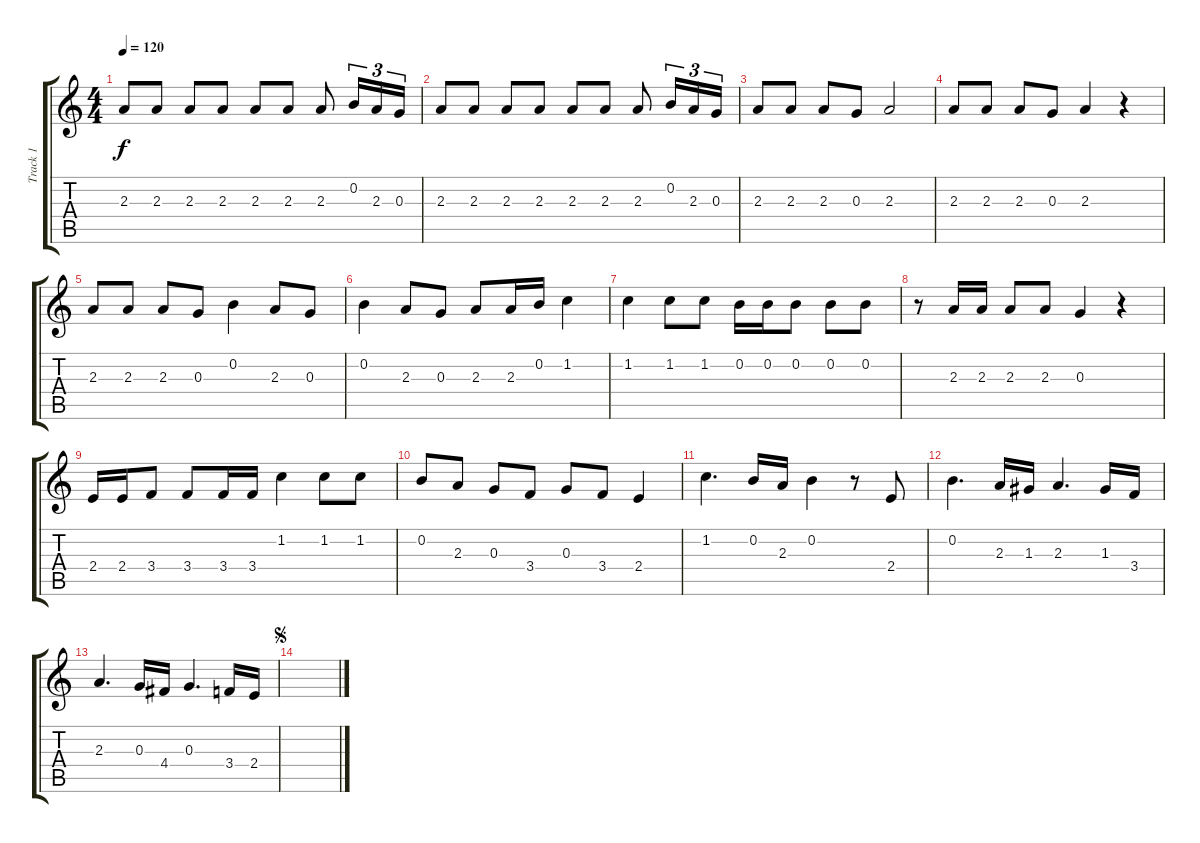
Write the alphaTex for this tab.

\track ("Track 1" "Track 1") {instrument acousticguitarsteel}
\staff {score tabs}
\tuning (E4 B3 G3 D3 A2 E2) {hide}
\ts (4 4)
\tempo 120
\clef g2
\ks c
2.3.8{dy f} 2.3.8 2.3.8 2.3.8 2.3.8 2.3.8 2.3.8 0.2.16{tu (3 2)} 2.3.16{tu (3 2)} 0.3.16{tu (3 2)} |
2.3.8 2.3.8 2.3.8 2.3.8 2.3.8 2.3.8 2.3.8 0.2.16{tu (3 2)} 2.3.16{tu (3 2)} 0.3.16{tu (3 2)} |
2.3.8 2.3.8 2.3.8 0.3.8 2.3.2 |
2.3.8 2.3.8 2.3.8 0.3.8 2.3.4 r.4 |
2.3.8 2.3.8 2.3.8 0.3.8 0.2.4 2.3.8 0.3.8 |
0.2.4 2.3.8 0.3.8 2.3.8 2.3.16 0.2.16 1.2.4 |
1.2.4 1.2.8 1.2.8 0.2.16 0.2.16 0.2.8 0.2.8 0.2.8 |
r.8 2.3.16 2.3.16 2.3.8 2.3.8 0.3.4 r.4 |
2.4.16 2.4.16 3.4.8 3.4.8 3.4.16 3.4.16 1.2.4 1.2.8 1.2.8 |
0.2.8 2.3.8 0.3.8 3.4.8 0.3.8 3.4.8 2.4.4 |
1.2.4{d} 0.2.16 2.3.16 0.2.4 r.8 2.4.8 |
0.2.4{d} 2.3.16 1.3.16 2.3.4{d} 1.3.16 3.4.16 |
2.3.4{d} 0.3.16 4.4.16 0.3.4{d} 3.4.16 2.4.16 |
\jump segno
